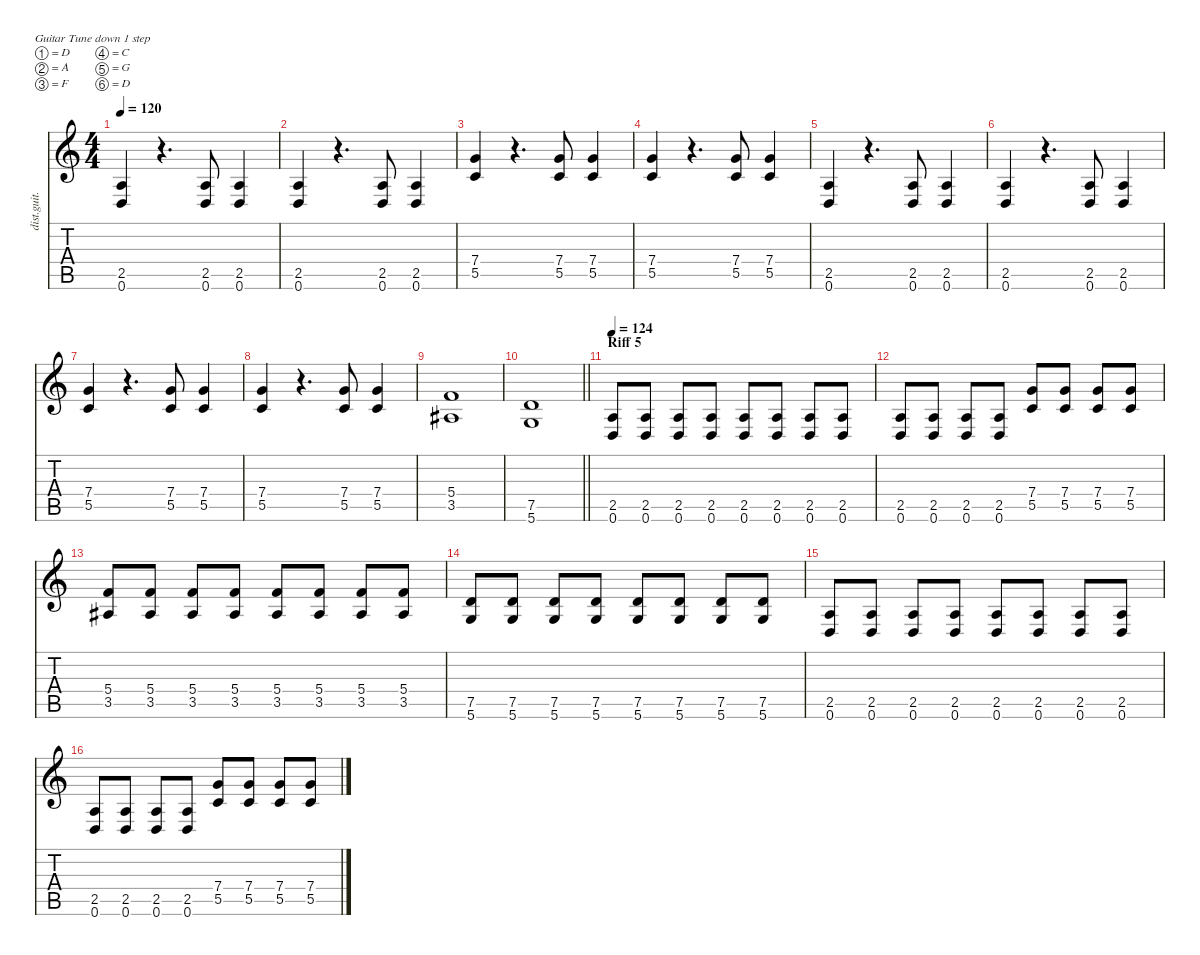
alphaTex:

\defaultSystemsLayout 4
\hideDynamics
\bracketExtendMode nobrackets
\otherSystemsTrackNameOrientation horizontal
\track ("Rhytm guitar" "dist.guit.") {instrument distortionguitar}
\staff {score tabs}
\tuning (D4 A3 F3 C3 G2 D2)
\ts (4 4)
\tempo 120
\clef g2
\ks c
(2.5 0.6).4{dy f beam Up} r.4{d beam Up} (2.5 0.6).8{beam Up} (2.5 0.6).4{beam Up} |
(2.5 0.6).4{beam Up} r.4{d beam Up} (2.5 0.6).8{beam Up} (2.5 0.6).4{beam Up} |
(7.4 5.5).4{beam Up} r.4{d beam Up} (7.4 5.5).8{beam Up} (7.4 5.5).4{beam Up} |
(7.4 5.5).4{beam Up} r.4{d beam Up} (7.4 5.5).8{beam Up} (7.4 5.5).4{beam Up} |
(2.5 0.6).4{beam Up} r.4{d beam Up} (2.5 0.6).8{beam Up} (2.5 0.6).4{beam Up} |
(2.5 0.6).4{beam Up} r.4{d beam Up} (2.5 0.6).8{beam Up} (2.5 0.6).4{beam Up} |
(7.4 5.5).4{beam Up} r.4{d beam Up} (7.4 5.5).8{beam Up} (7.4 5.5).4{beam Up} |
(7.4 5.5).4{beam Up} r.4{d beam Up} (7.4 5.5).8{beam Up} (7.4 5.5).4{beam Up} |
(5.4 3.5{acc #}).1{beam Up} |
\barLineRight lightlight
(7.5 5.6).1{beam Up} |
\section ("" "Riff 5")
\tempo 124
(2.5 0.6).8{beam Up} (2.5 0.6).8{beam Up} (2.5 0.6).8{beam Up} (2.5 0.6).8{beam Up} (2.5 0.6).8{beam Up} (2.5 0.6).8{beam Up} (2.5 0.6).8{beam Up} (2.5 0.6).8{beam Up} |
(2.5 0.6).8{beam Up} (2.5 0.6).8{beam Up} (2.5 0.6).8{beam Up} (2.5 0.6).8{beam Up} (7.4 5.5).8{beam Up} (7.4 5.5).8{beam Up} (7.4 5.5).8{beam Up} (7.4 5.5).8{beam Up} |
(5.4 3.5{acc #}).8{beam Up} (5.4 3.5{acc #}).8{beam Up} (5.4 3.5{acc #}).8{beam Up} (5.4 3.5{acc #}).8{beam Up} (5.4 3.5{acc #}).8{beam Up} (5.4 3.5{acc #}).8{beam Up} (5.4 3.5{acc #}).8{beam Up} (5.4 3.5{acc #}).8{beam Up} |
(7.5 5.6).8{beam Up} (7.5 5.6).8{beam Up} (7.5 5.6).8{beam Up} (7.5 5.6).8{beam Up} (7.5 5.6).8{beam Up} (7.5 5.6).8{beam Up} (7.5 5.6).8{beam Up} (7.5 5.6).8{beam Up} |
(2.5 0.6).8{beam Up} (2.5 0.6).8{beam Up} (2.5 0.6).8{beam Up} (2.5 0.6).8{beam Up} (2.5 0.6).8{beam Up} (2.5 0.6).8{beam Up} (2.5 0.6).8{beam Up} (2.5 0.6).8{beam Up} |
(2.5 0.6).8{beam Up} (2.5 0.6).8{beam Up} (2.5 0.6).8{beam Up} (2.5 0.6).8{beam Up} (7.4 5.5).8{beam Up} (7.4 5.5).8{beam Up} (7.4 5.5).8{beam Up} (7.4 5.5).8{beam Up}
